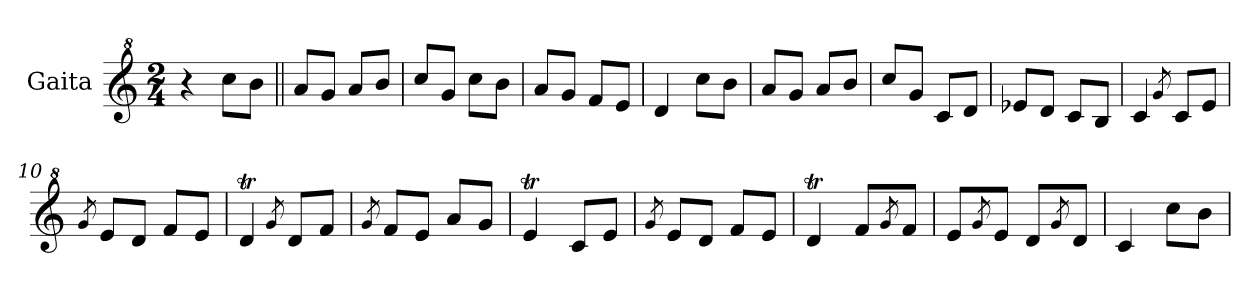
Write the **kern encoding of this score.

**kern
*part1
*staff1
*I"Gaita
*clefG^2
*k[]
*M2/4
*MM120
=1
4r
8ccc\L
8bb\J
=2||
8aa/L
8gg/J
8aa/L
8bb/J
=3
8ccc/L
8gg/J
8ccc\L
8bb\J
=4
8aa/L
8gg/J
8ff/L
8ee/J
=5
4dd/
8ccc\L
8bb\J
=6
8aa/L
8gg/J
8aa/L
8bb/J
=7
8ccc/L
8gg/J
8cc/L
8dd/J
=8
8ee-X/L
8dd/J
8cc/L
8b/J
=9
4cc/
8qgg/
8cc/L
8ee/J
=10
8qgg/
8ee/L
8dd/J
8ff/L
8ee/J
!!LO:LB:g=z
=11
4ddT/
8qgg/
8dd/L
8ff/J
=12
8qgg/
8ff/L
8ee/J
8aa/L
8gg/J
=13
4eet/
8cc/L
8ee/J
=14
8qgg/
8ee/L
8dd/J
8ff/L
8ee/J
=15
4ddT/
8ff/L
8qgg/
8ff/J
=16
8ee/L
8qgg/
8ee/J
8dd/L
8qgg/
8dd/J
=17
4cc/
8ccc\L
8bb\J
=
*-
